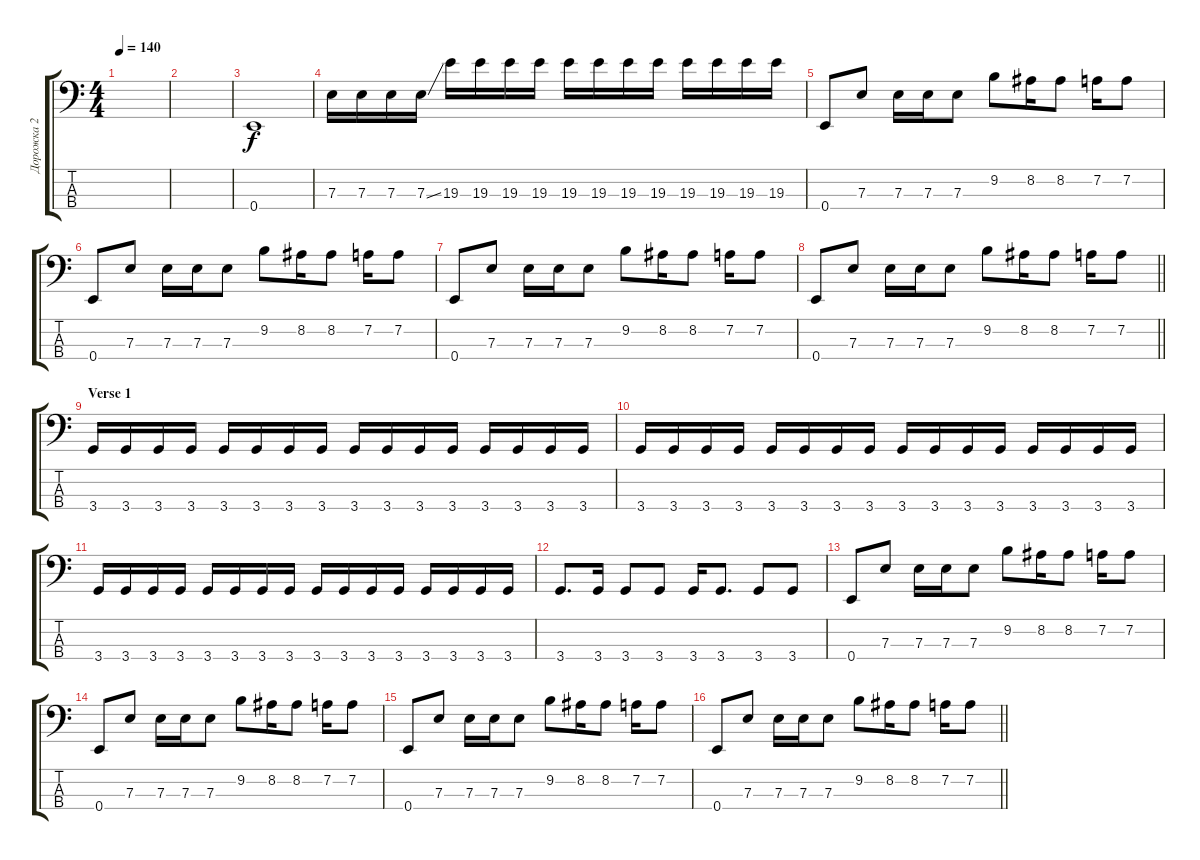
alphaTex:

\track ("Дорожка 2" "Дорожка 2") {instrument electricbasspick}
\staff {score tabs}
\tuning (G2 D2 A1 E1) {hide}
\ts (4 4)
\tempo 140
\clef f4
\ks c
|
|
0.4.1 |
7.3.16 7.3.16 7.3.16 7.3{ss}.16 19.3.16 19.3.16 19.3.16 19.3.16 19.3.16 19.3.16 19.3.16 19.3.16 19.3.16 19.3.16 19.3.16 19.3.16 |
0.4.8 7.3.8 7.3.16 7.3.16 7.3.8 9.2.8 8.2.16 8.2.8 7.2.16 7.2.8 |
0.4.8 7.3.8 7.3.16 7.3.16 7.3.8 9.2.8 8.2.16 8.2.8 7.2.16 7.2.8 |
0.4.8 7.3.8 7.3.16 7.3.16 7.3.8 9.2.8 8.2.16 8.2.8 7.2.16 7.2.8 |
\barLineRight lightlight
0.4.8 7.3.8 7.3.16 7.3.16 7.3.8 9.2.8 8.2.16 8.2.8 7.2.16 7.2.8 |
\section ("" "Verse 1")
3.4.16 3.4.16 3.4.16 3.4.16 3.4.16 3.4.16 3.4.16 3.4.16 3.4.16 3.4.16 3.4.16 3.4.16 3.4.16 3.4.16 3.4.16 3.4.16 |
3.4.16 3.4.16 3.4.16 3.4.16 3.4.16 3.4.16 3.4.16 3.4.16 3.4.16 3.4.16 3.4.16 3.4.16 3.4.16 3.4.16 3.4.16 3.4.16 |
3.4.16 3.4.16 3.4.16 3.4.16 3.4.16 3.4.16 3.4.16 3.4.16 3.4.16 3.4.16 3.4.16 3.4.16 3.4.16 3.4.16 3.4.16 3.4.16 |
3.4.8{d} 3.4.16 3.4.8 3.4.8 3.4.16 3.4.8{d} 3.4.8 3.4.8 |
0.4.8 7.3.8 7.3.16 7.3.16 7.3.8 9.2.8 8.2.16 8.2.8 7.2.16 7.2.8 |
0.4.8 7.3.8 7.3.16 7.3.16 7.3.8 9.2.8 8.2.16 8.2.8 7.2.16 7.2.8 |
0.4.8 7.3.8 7.3.16 7.3.16 7.3.8 9.2.8 8.2.16 8.2.8 7.2.16 7.2.8 |
\barLineRight lightlight
0.4.8 7.3.8 7.3.16 7.3.16 7.3.8 9.2.8 8.2.16 8.2.8 7.2.16 7.2.8
